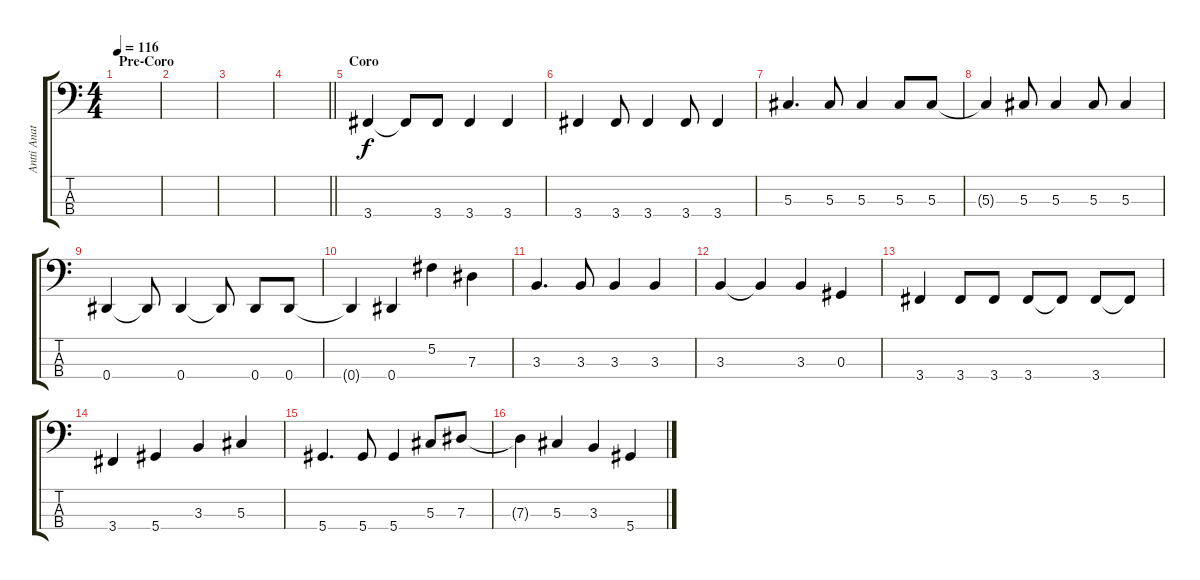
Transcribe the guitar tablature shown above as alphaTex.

\track ("Antti Anatomy " "Antti Anat") {instrument electricbassfinger}
\staff {score tabs}
\tuning (Gb2 Db2 Ab1 Eb1) {hide}
\ts (4 4)
\section ("" "Pre-Coro")
\tempo 116
\clef f4
\ks c
|
|
|
\barLineRight lightlight
|
\section ("" "Coro")
3.4.4 3.4{t}.8 3.4.8 3.4.4 3.4.4 |
3.4.4 3.4.8 3.4.4 3.4.8 3.4.4 |
5.3.4{d} 5.3.8 5.3.4 5.3.8 5.3.8 |
5.3{t}.4 5.3.8 5.3.4 5.3.8 5.3.4 |
0.4.4 0.4{t}.8 0.4.4 0.4{t}.8 0.4.8 0.4.8 |
0.4{t}.4 0.4.4 5.2.4 7.3.4 |
3.3.4{d} 3.3.8 3.3.4 3.3.4 |
3.3.4 3.3{t}.4 3.3.4 0.3.4 |
3.4.4 3.4.8 3.4.8 3.4.8 3.4{t}.8 3.4.8 3.4{t}.8 |
3.4.4 5.4.4 3.3.4 5.3.4 |
5.4.4{d} 5.4.8 5.4.4 5.3.8 7.3.8 |
7.3{t}.4 5.3.4 3.3.4 5.4.4
